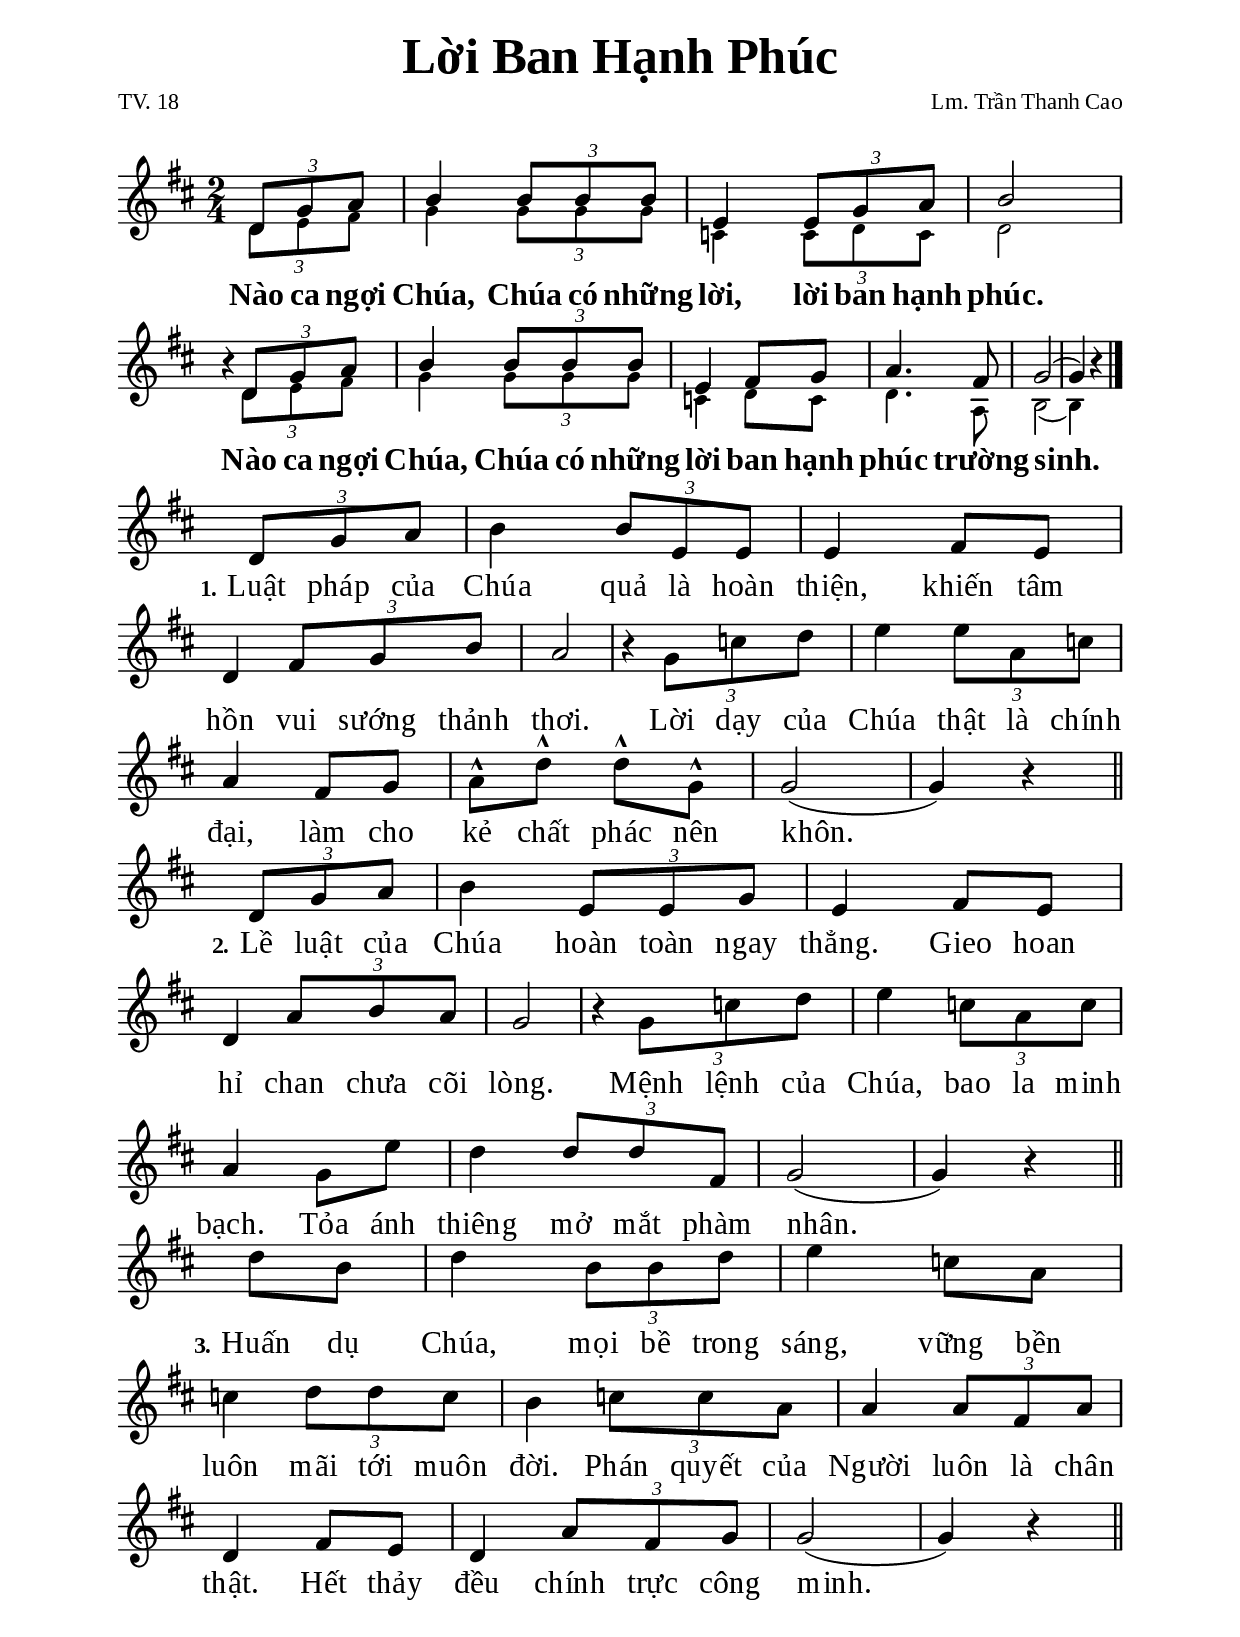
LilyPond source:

% Cài đặt chung
\version "2.20.0"
\include "english.ly"

\header {
  title = \markup { \fontsize #3 "Lời Ban Hạnh Phúc" }
  poet = "TV. 18"
  composer = "Lm. Trần Thanh Cao"
  arranger = " "
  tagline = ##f
}

\paper {
  #(set-paper-size "a4")
  top-margin = 15\mm
  bottom-margin = 15\mm
  left-margin = 20\mm
  right-margin = 20\mm
  indent = #0
  #(define fonts
    (make-pango-font-tree
      "Liberation Serif"
      "Liberation Serif"
      "Liberation Serif"
      (/ 20 20)))
  page-count = #1
}

% Nhạc điệp khúc
nhacDiepKhucSop = \relative c' {
  \partial 4 \tuplet 3/2 { d8 g a } |
  b4 \tuplet 3/2 { b8 b b } |
  e,4 \tuplet 3/2 { e8 g a } |
  b2 |
  r4 \tuplet 3/2 { d,8 g a } |
  b4 \tuplet 3/2 { b8 b b } |
  e,4 fs8 g |
  a4. fs8 |
  g2 ( |
  g4) r \bar "|."
}

nhacDiepKhucBas = \relative c' {
  \partial 4 \tuplet 3/2 { d8 e fs } |
  g4 \tuplet 3/2 { g8 g g } |
  c,4 \tuplet 3/2 { c8 d c } |
  d2 |
  r4 \tuplet 3/2 { d8 e fs } |
  g4 \tuplet 3/2 { g8 g g } |
  c,4 d8 c |
  d4. a8 |
  b2 ( |
  b4) r
}

% Nhạc phiên khúc
nhacPhienKhucMot = \relative c' {
  \partial 4 \tuplet 3/2 { d8 g a } |
  b4 \tuplet 3/2 { b8 e, e } |
  e4 fs8 e |
  d4 \tuplet 3/2 { fs8 g b } |
  a2 |
  r4 \tuplet 3/2 { g8 c d } |
  e4 \tuplet 3/2 { 8 a, c } |
  a4 fs8 g |
  a8 ^^ d ^^ d ^^ g, ^^ |
  g2 ( |
  g4) r \bar "||"
}

nhacPhienKhucHai = \relative c' {
  \partial 4 \tuplet 3/2 { d8 g a } |
  b4 \tuplet 3/2 { e,8 e g} |
  e4 fs8 e |
  d4 \tuplet 3/2 { a'8 b a } |
  g2 |
  r4 \tuplet 3/2 { g8 c d } |
  e4 \tuplet 3/2 { c8 a c } |
  a4 g8 e' |
  d4 \tuplet 3/2 { d8 d fs, } |
  g2 ( |
  g4) r \bar "||"
}

nhacPhienKhucBa = \relative c'' {
  \partial 4 d8 b |
  d4 \tuplet 3/2 { b8 b d } |
  e4 c8 a |
  c4 \tuplet 3/2 { d8 d c } |
  b4 \tuplet 3/2 { c8 c a } |
  a4 \tuplet 3/2 { a8 fs a } |
  d,4 fs8 e |
  d4 \tuplet 3/2 { a'8 fs g } |
  g2 ( |
  g4) r \bar "||"
}

% Lời điệp khúc
loiDiepKhuc = \lyricmode {
  Nào ca ngợi Chúa,
  Chúa có những lời, lời ban hạnh phúc.
  Nào ca ngợi Chúa,
  Chúa có những lời ban hạnh phúc trường sinh.
}

% Lời phiên khúc
loiPhienKhucMot = \lyricmode {
  \set stanza = #"1."
  Luật pháp của Chúa quả là hoàn thiện,
  khiến tâm hồn vui sướng thảnh thơi.
  Lời dạy của Chúa thật là chính đại,
  làm cho kẻ chất phác nên khôn.
}

loiPhienKhucHai = \lyricmode {
  \set stanza = #"2."
  Lề luật của Chúa hoàn toàn ngay thẳng.
  Gieo hoan hỉ chan chưa cõi lòng.
  Mệnh lệnh của Chúa, bao la minh bạch.
  Tỏa ánh thiêng mở mắt phàm nhân.
}

loiPhienKhucBa = \lyricmode {
  \set stanza = #"3."
  Huấn dụ Chúa, mọi bề trong sáng,
  vững bền luôn mãi tới muôn đời.
  Phán quyết của Người luôn là chân thật.
  Hết thảy đều chính trực công minh.
}


% Dàn trang
\score {
  \new ChoirStaff <<
    \new Staff = diepKhuc \with {
        \consists "Merge_rests_engraver"
        \magnifyStaff #(magstep +1)
      }
      <<
      \new Voice = beSop {
        \voiceOne \key d \major \time 2/4 \nhacDiepKhucSop
      }
      \new Voice = beBas {
        \override NoteHead.font-size = #-2
        \voiceTwo \key d \major \time 2/4 \nhacDiepKhucBas
      }
    >>
    \new Lyrics \lyricsto beSop \loiDiepKhuc
  >>
  \layout {
    \override Lyrics.LyricText.font-series = #'bold
    \override Lyrics.LyricText.font-size = #+3
    \override Lyrics.LyricSpace.minimum-distance = #0.5
    \override Score.BarNumber.break-visibility = ##(#f #f #f)
  }
}

\score {
  \new ChoirStaff <<
    \new Staff = phienKhuc \with {
        \magnifyStaff #(magstep +1)
      }
      <<
      \new Voice = beSop {
        \key d \major \time 2/4 \nhacPhienKhucMot
      }
    >>
    \new Lyrics \lyricsto beSop \loiPhienKhucMot
  >>
  \layout {
    \override Staff.TimeSignature.transparent = ##t
    \override Lyrics.LyricText.font-size = #+3
    \override Lyrics.LyricSpace.minimum-distance = #2.0
    \override Score.BarNumber.break-visibility = ##(#f #f #f)
  }
}

\score {
  \new ChoirStaff <<
    \new Staff = phienKhuc \with {
        \magnifyStaff #(magstep +1)
      }
      <<
      \new Voice = beSop {
        \key d \major \time 2/4 \nhacPhienKhucHai
      }
    >>
    \new Lyrics \lyricsto beSop \loiPhienKhucHai
  >>
  \layout {
    \override Staff.TimeSignature.transparent = ##t
    \override Lyrics.LyricText.font-size = #+3
    \override Lyrics.LyricSpace.minimum-distance = #2.0
    \override Score.BarNumber.break-visibility = ##(#f #f #f)
  }
}

\score {
  \new ChoirStaff <<
    \new Staff = phienKhuc \with {
        \magnifyStaff #(magstep +1)
      }
      <<
      \new Voice = beSop {
        \key d \major \time 2/4 \nhacPhienKhucBa
      }
    >>
    \new Lyrics \lyricsto beSop \loiPhienKhucBa
  >>
  \layout {
    \override Staff.TimeSignature.transparent = ##t
    \override Lyrics.LyricText.font-size = #+3
    \override Lyrics.LyricSpace.minimum-distance = #2.0
    \override Score.BarNumber.break-visibility = ##(#f #f #f)
  }
}
